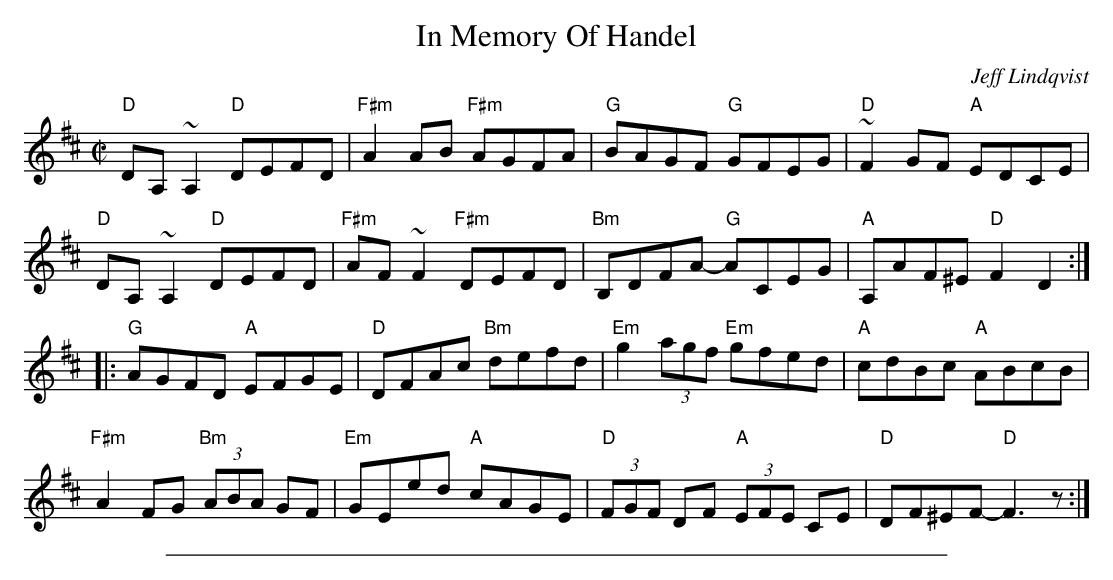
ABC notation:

X:1
T: In Memory Of Handel
C:Jeff Lindqvist
M:C|
L:1/8
K:D
"D"DA,~A,2 "D"DEFD|"F#m"A2AB "F#m"AGFA|"G"BAGF "G"GFEG|"D"~F2GF "A"EDCE|
"D"DA,~A,2 "D"DEFD|"F#m"AF~F2 "F#m"DEFD|"Bm"B,DFA- "G"ACEG|"A"A,AF^E "D"F2D2:|
|:"G"AGFD "A"EFGE|"D"DFAc "Bm"defd|"Em"g2 (3agf "Em"gfed|"A"cdBc "A"ABcB|
"F#m"A2FG "Bm"(3ABA GF|"Em"GEed "A"cAGE|"D"(3FGF DF "A"(3EFE CE|"D"DF^EF- "D"F3z:|
